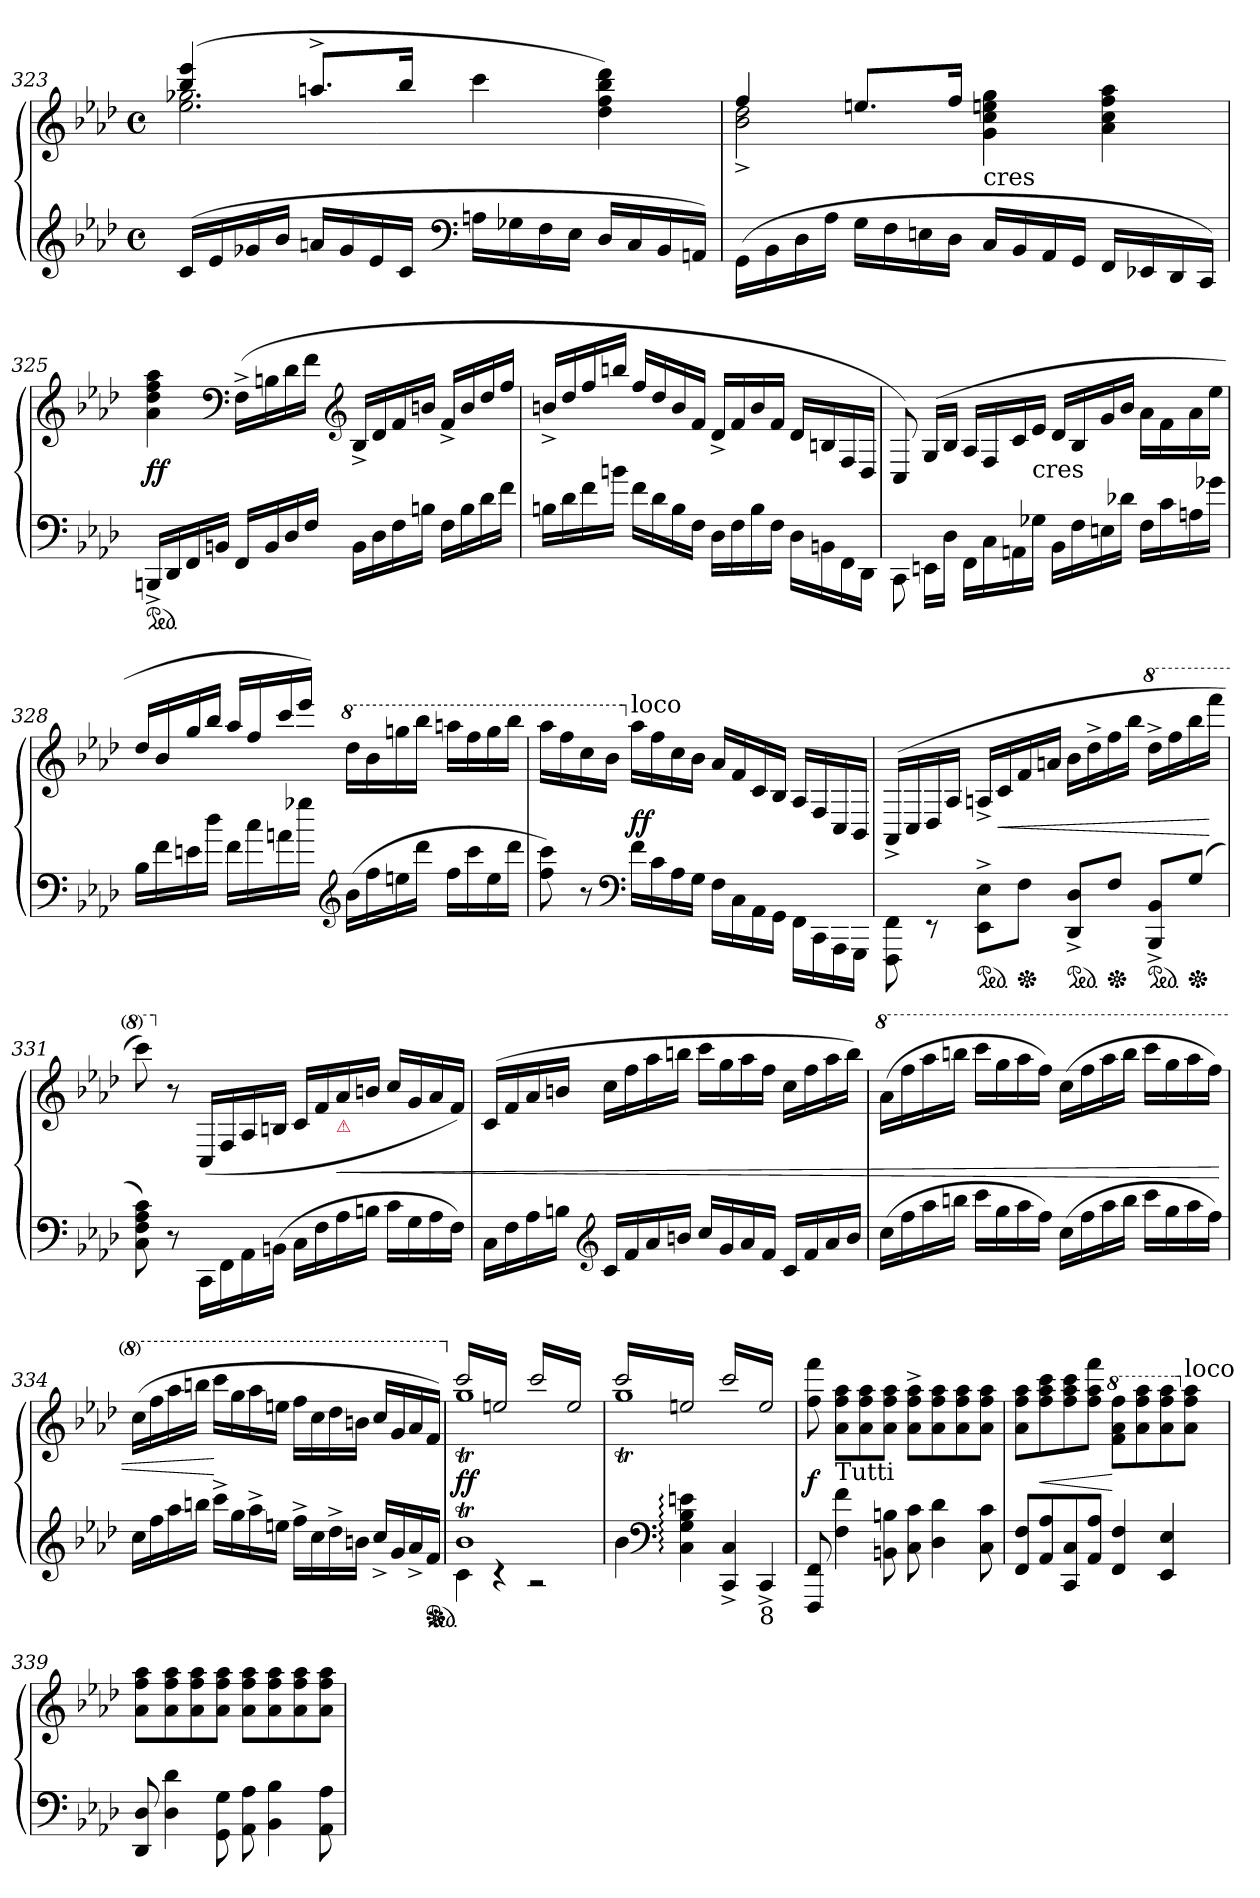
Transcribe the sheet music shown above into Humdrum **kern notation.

**kern	**kern	**dynam
*part1	*part1	*part1
*staff2	*staff1	*staff1/2
*clefG2	*clefG2	*
*k[b-e-a-d-]	*k[b-e-a-d-]	*
*M4/4	*M4/4	*
*met(c)	*met(c)	*
=323	=323	=323
*	*^	*
(>16cLL	(>4bb- 4eee-	2.ee- 2.gg-X	.
16e-	.	.	.
16g-X	.	.	.
16b-JJ	.	.	.
16anLL	8.aan^>L	.	.
16g-	.	.	.
16e-	.	.	.
16cJJ	16bb-Jk	.	.
*clefF4	*	*	*
16AnLL	4ccc\	.	.
16G-X	.	.	.
16F	.	.	.
16E-JJ	.	.	.
16D-LL	4dd- 4ff 4bb- 4ddd-)	4ryy	.
16C	.	.	.
16BB-	.	.	.
16AAnJJ)	.	.	.
=324	=324	=324	=324
(>16GG\LL	4ff	2b-^< 2dd-^<	.
16BB-\	.	.	.
16D-\	.	.	.
16A-\JJ	.	.	.
16GLL	8.eenL	.	.
16F	.	.	.
16En	.	.	.
16D-JJ	16ffJk	.	.
!	!LO:TX:c:t=cres	!	!
16CLL	2ryy	4g 4cc 4een 4gg	.
16BB-	.	.	.
16AA-	.	.	.
16GGJJ	.	.	.
16FFLL	.	4a- 4cc 4ff 4aa-	.
16EE-X	.	.	.
16DD-	.	.	.
16CCJJ)	.	.	.
*	*v	*v	*
=325	=325	=325
*ped	*	*
16BBBn^<LL	4a- 4dd- 4ff 4aa-	ff
16DD-	.	.
16FF	.	.
16BBnJJ	.	.
*	*clefF4	*
16FFLL	(>16F^<LL	.
16BB	16Bn	.
16D-	16d-	.
16FJJ	16fJJ	.
*	*clefG2	*
16BBLL	16B^<LL	.
16D-	16d-	.
16F	16f	.
16BnJJ	16bnJJ	.
16FLL	16f^</LL	.
16B	16b/	.
16d-	16dd-/	.
16fJJ	16ff/JJ	.
=326	=326	=326
16BnLL	16bn^</LL	.
16d-	16dd-/	.
16f\	16ff/	.
16bn\JJ	16bbn/JJ	.
16f\LL	16ff/LL	.
16d-\	16dd-/	.
16B	16b	.
16FJJ	16fJJ	.
16D-LL	16d-^<LL	.
16F	16f	.
16B	16b	.
16FJJ	16fJJ	.
16D-LL	16d-LL	.
16BBn	16Bn	.
16FF\	16F/	.
16DD-\JJ	16D-/JJ	.
=327	=327	=327
8CC\	8C/)	.
16EEn\LL	(>16G/LL	.
16D-\JJ	16B-/JJ	.
16FF\LL	16A-/LL	.
16C\	16F/	.
16AAn	16c	.
!	!LO:TX:c:t=cres	!
16G-XJJ	16e-JJ	.
16BB-LL	16d-LL	.
16F	16B-	.
16En	16g	.
16d-XJJ	16b-JJ	.
16FLL	16a-LL	.
16c	16f	.
16An	16a-	.
16g-XJJ	16ee-JJ	.
=328	=328	=328
16B-\LL	16dd-/LL	.
16f\	16b-/	.
16en\	16gg/	.
16dd-\JJ	16bb-/JJ	.
16f\LL	16aa-/LL	.
16cc\	16ff/	.
16an\	16ccc/	.
16gg-XJJ	16eee-JJ)	.
*clefG2	*	*
*	*8va	*
(>16b-LL	16ddd-LL	.
16ff	16bb-	.
16een	16gggn	.
16ddd-JJ	16bbb-JJ	.
16ffLL	16aaanLL	.
16ccc	16fff	.
16ee	16ggg	.
16ddd-JJ	16bbb-JJ	.
=329	=329	=329
8ff 8ccc)	16aaa-LL	.
.	16fff	.
8r	16ccc	.
.	16bb-JJ	.
*clefF4	*	*
*	*X8va	*
!	!LO:TX:a:t=loco	!
16fLL	16aa-LL	ff
16c	16ff	.
16A-	16cc	.
16GJJ	16b-JJ	.
16F\LL	16a-LL	.
16C\	16f	.
16AA-\	16c	.
16GG\JJ	16B-JJ	.
16FF\LL	16A-/LL	.
16CC\	16F/	.
16AAA-\	16C/	.
16GGG\JJ	16BB-/JJ	.
=330	=330	=330
8FFF\ 8FF\	(>16AA-^>/LL	.
.	16C/	.
8rEE	16D-/	.
.	16A-/JJ	.
*ped	*	*
8EE-^<\ 8E-^<\L	16An^>/LL	.
.	16c	<
*Xped	*	*
8FJ	16f	.
.	16anJJ	.
*ped	*	*
8DD-^< 8D-^<L	16b-LL	.
.	16dd-^>	.
*Xped	*	*
8FJ	16ff	.
.	16bb-JJ	.
*	*8va	*
*ped	*	*
8BBB-^< 8BB-^<L	16ddd-^>LL	.
.	16fff	.
*Xped	*	*
(>8GJ	16bbb-	.
.	16ffffJJ	[
=331	=331	=331
8C 8F 8A- 8c)	8cccc)	.
*	*X8va	*
8r	8r	.
16CC\LL	(>16C/LL	.
16FF\	16F/	.
16AA-\	16A-/	.
(>16BBn\JJ	16Bn/JJ	.
16CLL	16cLL	.
16F	16f	.
!	!LO:TX:b:color=crimson:t=⚠	!
!	!	!LO:HP:b
16A-	16a-	<
16BnJJ	16bnJJ	.
16cLL	16ccLL	.
16G	16g	.
16A-	16a-	.
16FJJ)	16fJJ)	.
=332	=332	=332
16CLL	(>16cLL	.
16F	16f	.
16A-	16a-	.
16BnJJ	16bnJJ	.
*clefG2	*	*
16cLL	16ccLL	.
16f	16ff	.
16a-	16aa-	.
16bnJJ	16bbnJJ	.
16ccLL	16cccLL	.
16g	16gg	.
16a-	16aa-	.
16fJJ	16ffJJ	.
16cLL	16ccLL	.
16f	16ff	.
16a-	16aa-	.
16bJJ	16bbJJ)	.
=333	=333	=333
*	*8va	*
(>16ccLL	(>16aa-LL	.
16ff	16fff	.
16aa-	16aaa-	.
16bbnJJ	16bbbnJJ	.
16cccLL	16ccccLL	.
16gg	16ggg	.
16aa-	16aaa-	.
16ffJJ)	16fffJJ)	.
(>16ccLL	(>16cccLL	.
16ff	16fff	.
16aa-	16aaa-	.
16bbJJ	16bbbJJ	.
16cccLL	16ccccLL	.
16gg	16ggg	.
16aa-	16aaa-	.
16ffJJ)	16fffJJ)	.
=334	=334	=334
16ccLL	(>16cccLL	.
16ff	16fff	.
16aa-	16aaa-	.
16bbnJJ	16bbbnJJ	.
16ccc^<LL	16ccccLL	[
16gg	16ggg	.
16aa-^<	16aaa-	.
16eenJJ	16eeenJJ	.
16ff^<LL	16fffLL	.
16cc	16ccc	.
16dd-^<	16ddd-	.
16bnJJ	16bbnJJ	.
16cc^<LL	16cccLL	.
16g	16gg	.
16a-^<	16aa-	.
*ped	*	*
*Xped	*	*
16fJJ	16ffJJ)	.
=335	=335	=335
*^	*	*
*	*	*X8va	*
*	*	*^	*
!	!	!LO:TX:a:t=loco	!	!
*	*	*tremolo	*	*
1b-T	4c	16cccLL	1ggt	ff
.	.	16een	.	.
.	.	16ccc	.	.
.	.	16een	.	.
.	4rc	16ccc	.	.
.	.	16een	.	.
.	.	16ccc	.	.
.	.	16eenJJ	.	.
.	2rA	16cccLL	.	.
.	.	16ee	.	.
.	.	16ccc	.	.
.	.	16ee	.	.
.	.	16ccc	.	.
.	.	16ee	.	.
.	.	16ccc	.	.
.	.	16eeJJ	.	.
*v	*v	*	*	*
=336	=336	=336	=336
4b-	16cccLL	1ggt	.
.	16ee	.	.
.	16ccc	.	.
.	16ee	.	.
*clefF4	*	*	*
4C: 4G: 4B-: 4en:	16ccc	.	.
.	16ee	.	.
.	16ccc	.	.
.	16eeJJ	.	.
4CC^> 4C^>	16cccLL	.	.
.	16ee	.	.
.	16ccc	.	.
.	16ee	.	.
!LO:TX:b:t=8	!	!	!
4CC^>	16ccc	.	.
.	16ee	.	.
.	16ccc	.	.
.	16eeJJ	.	.
*	*Xtremolo	*	*
*	*v	*v	*
=337	=337	=337
8FFF! 8FF!	8ff! 8fff!	f
.	.	.
!	!LO:TX:b:t=Tutti	!
4F! 4f!	8a-!\ 8ff!\ 8aa-!\L	.
.	.	.
.	8a-!\ 8ff!\ 8aa-!\	.
8BBn! 8Bn!	8a-!\ 8ff!\ 8aa-!\J	.
8C! 8c!	8a-!^<\ 8ff!^<\ 8aa-!^<\L	.
4D-! 4d-!	8a-!\ 8ff!\ 8aa-!\	.
.	8a-!\ 8ff!\ 8aa-!\	.
8C! 8c!	8a-!\ 8ff!\ 8aa-!\J	.
=338	=338	=338
8FF! 8F!L	8a-!\ 8ff!\ 8aa-!\L	.
8AA-! 8A-!	8ff!\ 8aa-!\ 8ccc!\	<
8CC! 8C!	8ff!\ 8aa-!\ 8ccc!\	.
8AA-! 8A-!J	8ff!\ 8aa-!\ 8fff!\J	.
*	*8va	*
4FF! 4F!	8ff!\ 8aa-!\ 8fff!\L	[
.	8aa-!\ 8fff!\ 8aaa-!\	.
4EE-! 4E-!	8aa-!\ 8fff!\ 8aaa-!\	.
*	*X8va	*
!	!LO:TX:a:t=loco	!
.	8a-!\ 8ff!\ 8aa-!\J	.
=339	=339	=339
8DD-! 8D-!	8a-!\ 8ff!\ 8aa-!\L	.
4D-! 4d-!	8a-!\ 8ff!\ 8aa-!\	.
.	8a-!\ 8ff!\ 8aa-!\	.
8GG!\ 8G!\	8a-!\ 8ff!\ 8aa-!\J	.
8AA-! 8A-!	8a-!\ 8ff!\ 8aa-!\L	.
4BB-! 4B-!	8a-!\ 8ff!\ 8aa-!\	.
.	8a-!\ 8ff!\ 8aa-!\	.
8AA-! 8A-!	8a-!\ 8ff!\ 8aa-!\J	.
=	=	=
*-	*-	*-
